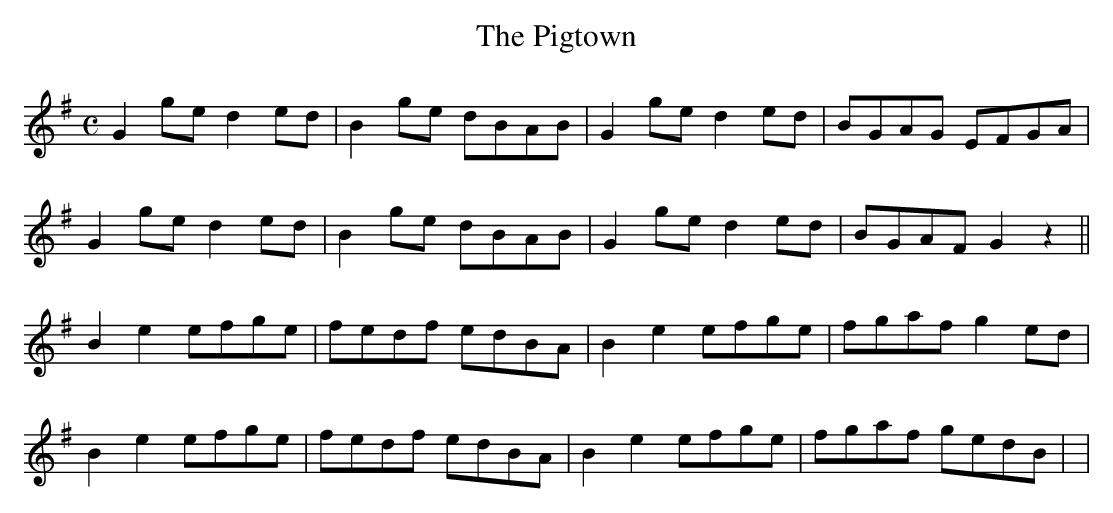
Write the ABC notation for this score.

X:1
T:The Pigtown
M:C
L:1/8
K:G
G2 ge d2 ed|B2 ge dBAB|G2 ge d2 ed|BGAG EFGA|
G2 ge d2 ed|B2 ge dBAB|G2 ge d2 ed| BGAF G2 z2 ||
B2 e2 efge|fedf edBA|B2 e2 efge|fgaf g2 ed|
B2 e2 efge|fedf edBA|B2 e2 efge|fgaf gedB |>|
